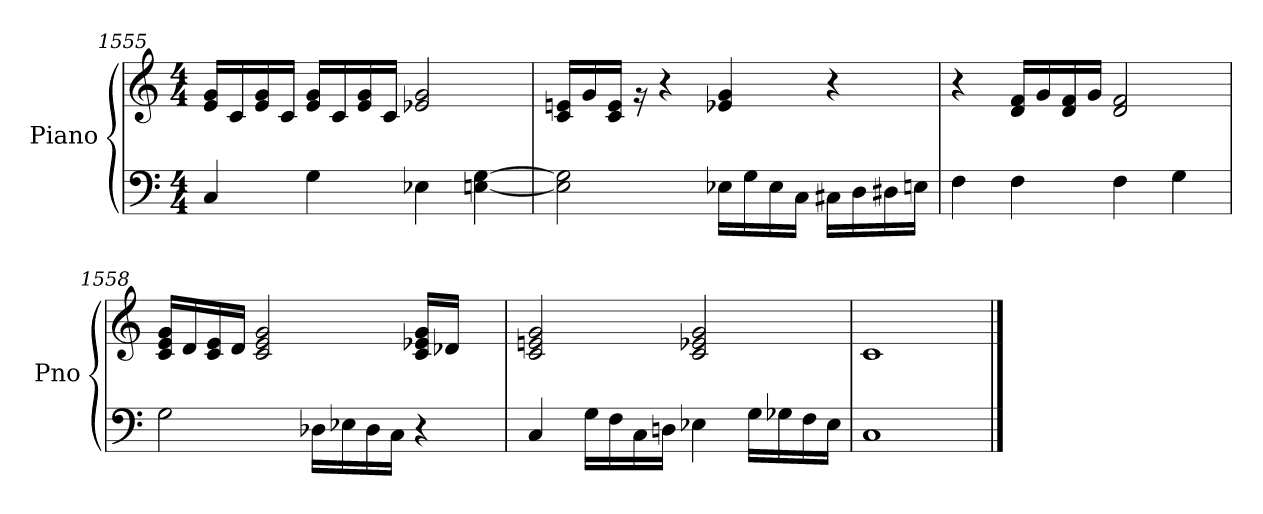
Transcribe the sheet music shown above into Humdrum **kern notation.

**kern	**kern
*part1	*part1
*staff2	*staff1
*I"Piano	*
*I'Pno	*
!!LO:PB:g=z
*clefF4	*clefG2
*k[]	*k[]
*M4/4	*M4/4
=1555	=1555
4C/	16e/ 16g/LL
.	16c/
.	16e/ 16g/
.	16c/JJ
4G\	16e/ 16g/LL
.	16c/
.	16e/ 16g/
.	16c/JJ
4E-X\	2e-X/ 2g/
[4En\ [4G\	.
=1556	=1556
2E\] 2G\]	16c/ 16en/LL
.	16g/
.	16c/ 16e/JJ
.	16rg
.	4r
16E-X\LL	4e-X/ 4g/
16G\	.
16E-\	.
16C\JJ	.
16C#X\LL	4r
16D\	.
16D#X\	.
16En\JJ	.
=1557	=1557
4F\	4r
4F\	16d/ 16f/LL
.	16g/
.	16d/ 16f/
.	16g/JJ
4F\	2d/ 2f/
4G\	.
!!LO:LB:g=z
=1558	=1558
2G\	16c/ 16e/ 16g/LL
.	16d/
.	16c/ 16e/
.	16d/JJ
.	2c/ 2e/ 2g/
16D-X\LL	.
16E-X\	.
16D-\	.
16C\JJ	.
4r	16c/ 16e-X/ 16g/LL
.	16d-X/JJ
.	8ryy
=1559	=1559
4C/	2c/ 2en/ 2g/
16G\LL	.
16F\	.
16C\	.
16Dn\JJ	.
4E-X\	2c/ 2e-X/ 2g/
16G\LL	.
16G-X\	.
16F\	.
16E-\JJ	.
=1560	=1560
1C	1c
==	==
*-	*-
